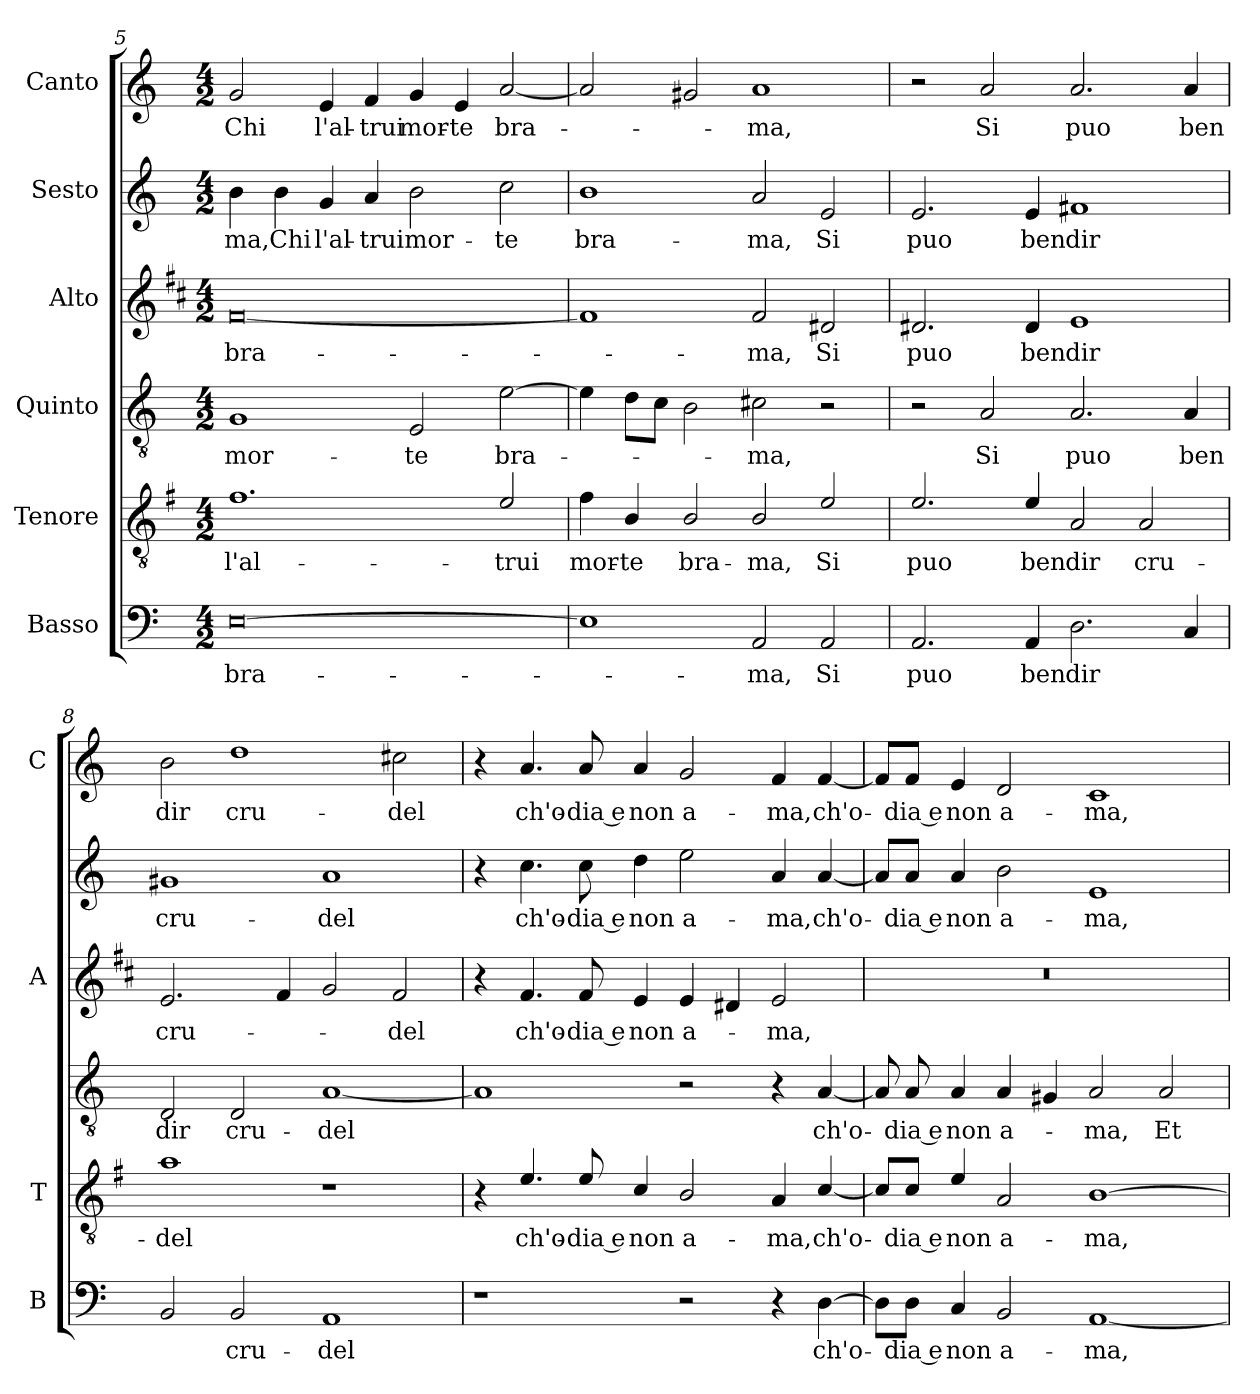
**kern	**text	**kern	**text	**kern	**text	**kern	**text	**kern	**text	**kern	**text
*part6	*part6	*part5	*part5	*part4	*part4	*part3	*part3	*part2	*part2	*part1	*part1
*staff6	*staff6	*staff5	*staff5	*staff4	*staff4	*staff3	*staff3	*staff2	*staff2	*staff1	*staff1
*I"Basso	*	*I"Tenore	*	*I"Quinto	*	*I"Alto	*	*I"Sesto	*	*I"Canto	*
*I'B	*	*I'T	*	*	*	*I'A	*	*	*	*I'C	*
*clefF4	*	*clefGv2	*	*clefGv2	*	*clefG2	*	*clefG2	*	*clefG2	*
*	*	*ITrd4c7	*	*	*	*ITrd1c2	*	*	*	*	*
*k[]	*	*k[]	*	*k[]	*	*k[]	*	*k[]	*	*k[]	*
*C:	*	*C:	*	*C:	*	*C:	*	*C:	*	*C:	*
*M4/2	*	*M4/2	*	*M4/2	*	*M4/2	*	*M4/2	*	*M4/2	*
=5	=5	=5	=5	=5	=5	=5	=5	=5	=5	=5	=5
!	!LO:LY:b	!	!LO:LY:b	!	!LO:LY:b	!	!LO:LY:b	!	!LO:LY:b	!	!LO:LY:b
[0E	bra-	1.B	l'al-	1G	mor-	[0e	bra-	4b\	-ma,	2g/	Chi
!	!	!	!	!	!	!	!	!	!LO:LY:b	!	!
.	.	.	.	.	.	.	.	4b\	Chi	.	.
!	!	!	!	!	!	!	!	!	!LO:LY:b	!	!LO:LY:b
.	.	.	.	.	.	.	.	4g/	l'al-	4e/	l'al-
!	!	!	!	!	!	!	!	!	!LO:LY:b	!	!LO:LY:b
.	.	.	.	.	.	.	.	4a/	-trui	4f/	-trui
!	!	!	!	!	!LO:LY:b	!	!	!	!LO:LY:b	!	!LO:LY:b
.	.	.	.	2E/	-te	.	.	2b\	mor-	4g/	mor-
!	!	!	!	!	!	!	!	!	!	!	!LO:LY:b
.	.	.	.	.	.	.	.	.	.	4e/	-te
!	!	!	!LO:LY:b	!	!LO:LY:b	!	!	!	!LO:LY:b	!	!LO:LY:b
.	.	2A/	-trui	[2e\	bra-	.	.	2cc\	-te	[2a/	bra-
=6	=6	=6	=6	=6	=6	=6	=6	=6	=6	=6	=6
!	!	!	!LO:LY:b	!	!	!	!	!	!LO:LY:b	!	!
1E]	.	4B\	mor-	4e\]	.	1e]	.	1b	bra-	2a/]	.
!	!	!	!LO:LY:b	!	!	!	!	!	!	!	!
.	.	4E/	-te	8d\L	.	.	.	.	.	.	.
.	.	.	.	8c\J	.	.	.	.	.	.	.
!	!	!	!LO:LY:b	!	!	!	!	!	!	!	!
.	.	2E/	bra-	2B\	.	.	.	.	.	2g#X/	.
!	!LO:LY:b	!	!LO:LY:b	!	!LO:LY:b	!	!LO:LY:b	!	!LO:LY:b	!	!LO:LY:b
2AA/	-ma,	2E/	-ma,	2c#X\	-ma,	2e/	-ma,	2a/	-ma,	1a	-ma,
!	!LO:LY:b	!	!LO:LY:b	!	!	!	!LO:LY:b	!	!LO:LY:b	!	!
2AA/	Si	2A/	Si	2r	.	2c#X/	Si	2e/	Si	.	.
=7	=7	=7	=7	=7	=7	=7	=7	=7	=7	=7	=7
!	!LO:LY:b	!	!LO:LY:b	!	!	!	!LO:LY:b	!	!LO:LY:b	!	!
2.AA/	puo	2.A/	puo	2r	.	2.c#X/	puo	2.e/	puo	2r	.
!	!	!	!	!	!LO:LY:b	!	!	!	!	!	!LO:LY:b
.	.	.	.	2A/	Si	.	.	.	.	2a/	Si
!	!LO:LY:b	!	!LO:LY:b	!	!	!	!LO:LY:b	!	!LO:LY:b	!	!
4AA/	ben	4A/	ben	.	.	4c#/	ben	4e/	ben	.	.
!	!LO:LY:b	!	!LO:LY:b	!	!LO:LY:b	!	!LO:LY:b	!	!LO:LY:b	!	!LO:LY:b
2.D\	dir	2D/	dir	2.A/	puo	1d	dir	1f#X	dir	2.a/	puo
!	!	!	!LO:LY:b	!	!	!	!	!	!	!	!
.	.	2D/	cru-	.	.	.	.	.	.	.	.
!	!	!	!	!	!LO:LY:b	!	!	!	!	!	!LO:LY:b
4C/	.	.	.	4A/	ben	.	.	.	.	4a/	ben
!!LO:PB:g=z
=8	=8	=8	=8	=8	=8	=8	=8	=8	=8	=8	=8
!	!	!	!LO:LY:b	!	!LO:LY:b	!	!LO:LY:b	!	!LO:LY:b	!	!LO:LY:b
2BB/	.	1d	-del	2D/	dir	2.d/	cru-	1g#X	cru-	2b\	dir
!	!LO:LY:b	!	!	!	!LO:LY:b	!	!	!	!	!	!LO:LY:b
2BB/	cru-	.	.	2D/	cru-	.	.	.	.	1dd	cru-
.	.	.	.	.	.	4e/	.	.	.	.	.
!	!LO:LY:b	!	!	!	!LO:LY:b	!	!	!	!LO:LY:b	!	!
1AA	-del	1r	.	[1A	-del	2f/	.	1a	-del	.	.
!	!	!	!	!	!	!	!LO:LY:b	!	!	!	!LO:LY:b
.	.	.	.	.	.	2e/	-del	.	.	2cc#X\	-del
=9	=9	=9	=9	=9	=9	=9	=9	=9	=9	=9	=9
1r	.	4r	.	1A]	.	4r	.	4r	.	4r	.
!	!	!	!LO:LY:b	!	!	!	!LO:LY:b	!	!LO:LY:b	!	!LO:LY:b
.	.	4.A/	ch'o-	.	.	4.e/	ch'o-	4.cc\	ch'o-	4.a/	ch'o-
!	!	!	!LO:LY:b	!	!	!	!LO:LY:b	!	!LO:LY:b	!	!LO:LY:b
.	.	8A/	-dia e	.	.	8e/	-dia e	8cc\	-dia e	8a/	-dia e
!	!	!	!LO:LY:b	!	!	!	!LO:LY:b	!	!LO:LY:b	!	!LO:LY:b
.	.	4F/	non	.	.	4d/	non	4dd\	non	4a/	non
!	!	!	!LO:LY:b	!	!	!	!LO:LY:b	!	!LO:LY:b	!	!LO:LY:b
2r	.	2E/	a-	2r	.	4d/	a-	2ee\	a-	2g/	a-
.	.	.	.	.	.	4c#X/	.	.	.	.	.
!	!	!	!LO:LY:b	!	!	!	!LO:LY:b	!	!LO:LY:b	!	!LO:LY:b
4r	.	4D/	-ma,	4r	.	2d/	-ma,	4a/	-ma,	4f/	-ma,
!	!LO:LY:b	!	!LO:LY:b	!	!LO:LY:b	!	!	!	!LO:LY:b	!	!LO:LY:b
[4D\	ch'o-	[4F/	ch'o-	[4A/	ch'o-	.	.	[4a/	ch'o-	[4f/	ch'o-
=10	=10	=10	=10	=10	=10	=10	=10	=10	=10	=10	=10
8D\L]	.	8F/L]	.	8A/]	.	0r	.	8a/L]	.	8f/L]	.
!	!LO:LY:b	!	!LO:LY:b	!	!LO:LY:b	!	!	!	!LO:LY:b	!	!LO:LY:b
8D\J	-dia e	8F/J	-dia e	8A/	-dia e	.	.	8a/J	-dia e	8f/J	-dia e
!	!LO:LY:b	!	!LO:LY:b	!	!LO:LY:b	!	!	!	!LO:LY:b	!	!LO:LY:b
4C/	non	4A/	non	4A/	non	.	.	4a/	non	4e/	non
!	!LO:LY:b	!	!LO:LY:b	!	!LO:LY:b	!	!	!	!LO:LY:b	!	!LO:LY:b
2BB/	a-	2D/	a-	4A/	a-	.	.	2b\	a-	2d/	a-
.	.	.	.	4G#X/	.	.	.	.	.	.	.
!	!LO:LY:b	!	!LO:LY:b	!	!LO:LY:b	!	!	!	!LO:LY:b	!	!LO:LY:b
[1AA	-ma,	[1E	-ma,	2A/	-ma,	.	.	1e	-ma,	1c	-ma,
!	!	!	!	!	!LO:LY:b	!	!	!	!	!	!
.	.	.	.	2A/	Et	.	.	.	.	.	.
=	=	=	=	=	=	=	=	=	=	=	=
*-	*-	*-	*-	*-	*-	*-	*-	*-	*-	*-	*-
